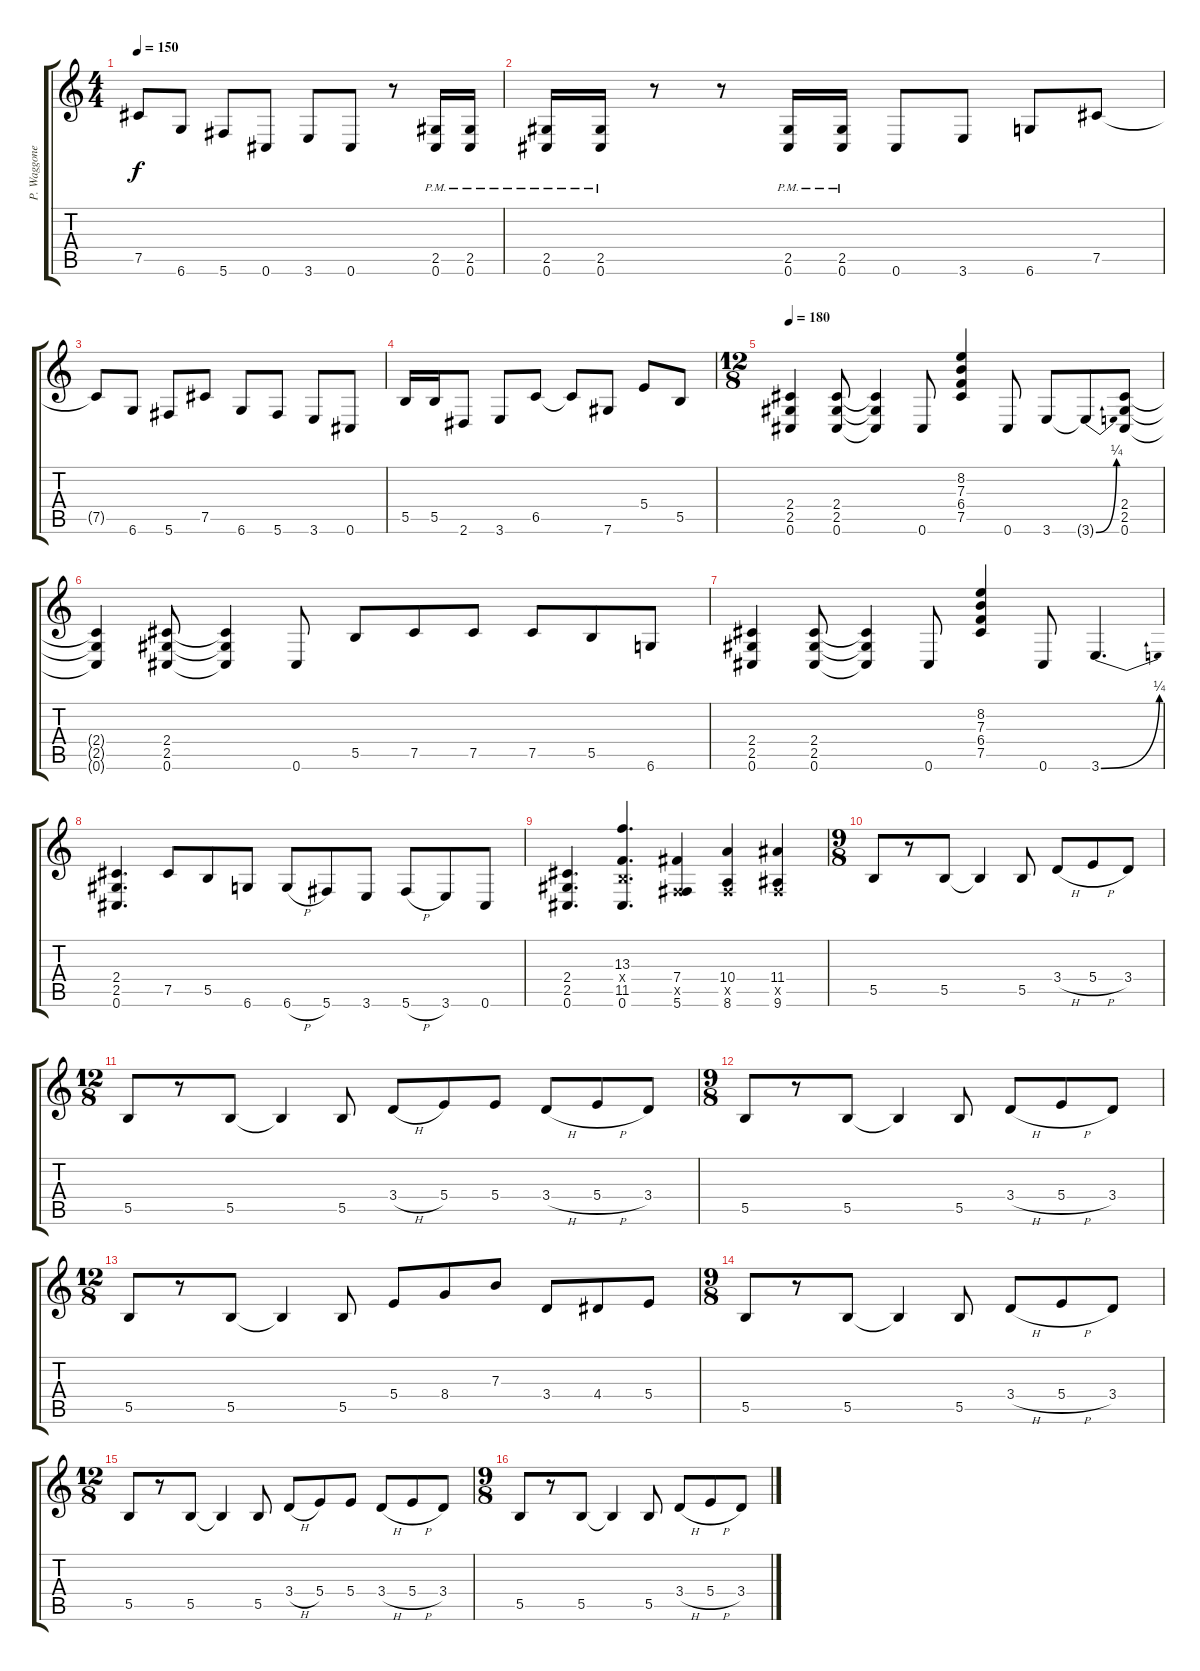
\track ("P. Waggoner Gtr." "P. Waggone") {instrument distortionguitar}
\staff {score tabs}
\tuning (Db4 Ab3 E3 B2 Gb2 Db2) {hide}
\ts (4 4)
\tempo 150
\clef g2
\ks c
7.5{t}.8{dy f} 6.6.8 5.6.8 0.6.8 3.6.8 0.6.8 r.8 (2.5{pm} 0.6{pm}).16 (2.5{pm} 0.6{pm}).16 |
(2.5{pm} 0.6{pm}).16 (2.5{pm} 0.6{pm}).16 r.8 r.8 (2.5{pm} 0.6{pm}).16 (2.5{pm} 0.6{pm}).16 0.6.8 3.6.8 6.6.8 7.5.8 |
7.5{t}.8 6.6.8 5.6.8 7.5.8 6.6.8 5.6.8 3.6.8 0.6.8 |
5.5.16 5.5.16 2.6.8 3.6.8 6.5.8 6.5{t}.8 7.6.8 5.4.8 5.5.8 |
\ts (12 8)
\tempo 180
(2.4 2.5 0.6).4 (2.4 2.5 0.6).8 (2.4{t} 2.5{t} 0.6{t}).4 0.6.8 (8.2 7.3 6.4 7.5).4 0.6.8 3.6.8 3.6{be (bend 0 0 60 1) t}.8 (2.4 2.5 0.6).8 |
(2.4{t} 2.5{t} 0.6{t}).4 (2.4 2.5 0.6).8 (2.4{t} 2.5{t} 0.6{t}).4 0.6.8 5.5.8 7.5.8 7.5.8 7.5.8 5.5.8 6.6.8 |
(2.4 2.5 0.6).4 (2.4 2.5 0.6).8 (2.4{t} 2.5{t} 0.6{t}).4 0.6.8 (8.2 7.3 6.4 7.5).4 0.6.8 3.6{be (bend 0 0 60 1)}.4{d} |
(2.4 2.5 0.6).4{d} 7.5.8 5.5.8 6.6.8 6.6{h}.8 5.6.8 3.6.8 5.6{h}.8 3.6.8 0.6.8 |
(2.4 2.5 0.6).4{d} (13.3 0.4{x} 11.5 0.6).4{d} (7.4 0.5{x} 5.6).4 (10.4 0.5{x} 8.6).4 (11.4 0.5{x} 9.6).4 |
\ts (9 8)
5.5.8 r.8 5.5.8 5.5{t}.4 5.5.8 3.4{h}.8 5.4{h}.8 3.4.8 |
\ts (12 8)
5.5.8 r.8 5.5.8 5.5{t}.4 5.5.8 3.4{h}.8 5.4.8 5.4.8 3.4{h}.8 5.4{h}.8 3.4.8 |
\ts (9 8)
5.5.8 r.8 5.5.8 5.5{t}.4 5.5.8 3.4{h}.8 5.4{h}.8 3.4.8 |
\ts (12 8)
5.5.8 r.8 5.5.8 5.5{t}.4 5.5.8 5.4.8 8.4.8 7.3.8 3.4.8 4.4.8 5.4.8 |
\ts (9 8)
5.5.8 r.8 5.5.8 5.5{t}.4 5.5.8 3.4{h}.8 5.4{h}.8 3.4.8 |
\ts (12 8)
5.5.8 r.8 5.5.8 5.5{t}.4 5.5.8 3.4{h}.8 5.4.8 5.4.8 3.4{h}.8 5.4{h}.8 3.4.8 |
\ts (9 8)
5.5.8 r.8 5.5.8 5.5{t}.4 5.5.8 3.4{h}.8 5.4{h}.8 3.4.8
